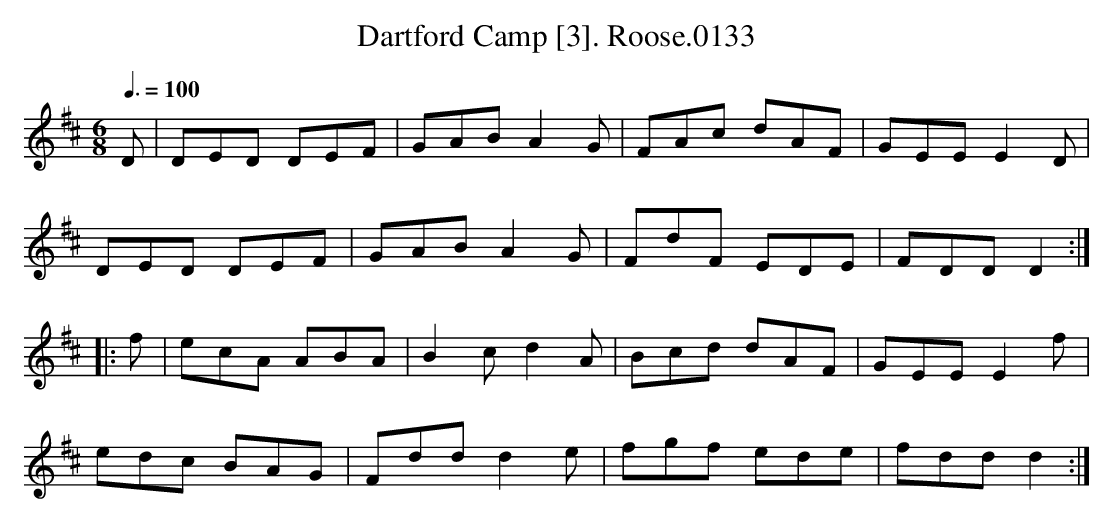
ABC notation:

X:1
T:Dartford Camp [3]. Roose.0133
M:6/8
L:1/8
Q:3/8=100
K:D
D|DED DEF|GAB A2G|FAc dAF|GEE E2D|
DED DEF|GAB A2G|FdF EDE|FDD D2:|
|:f|ecA ABA|B2c d2A|Bcd dAF|GEE E2f|
edc BAG|Fdd d2e|fgf ede|fdd d2:|
